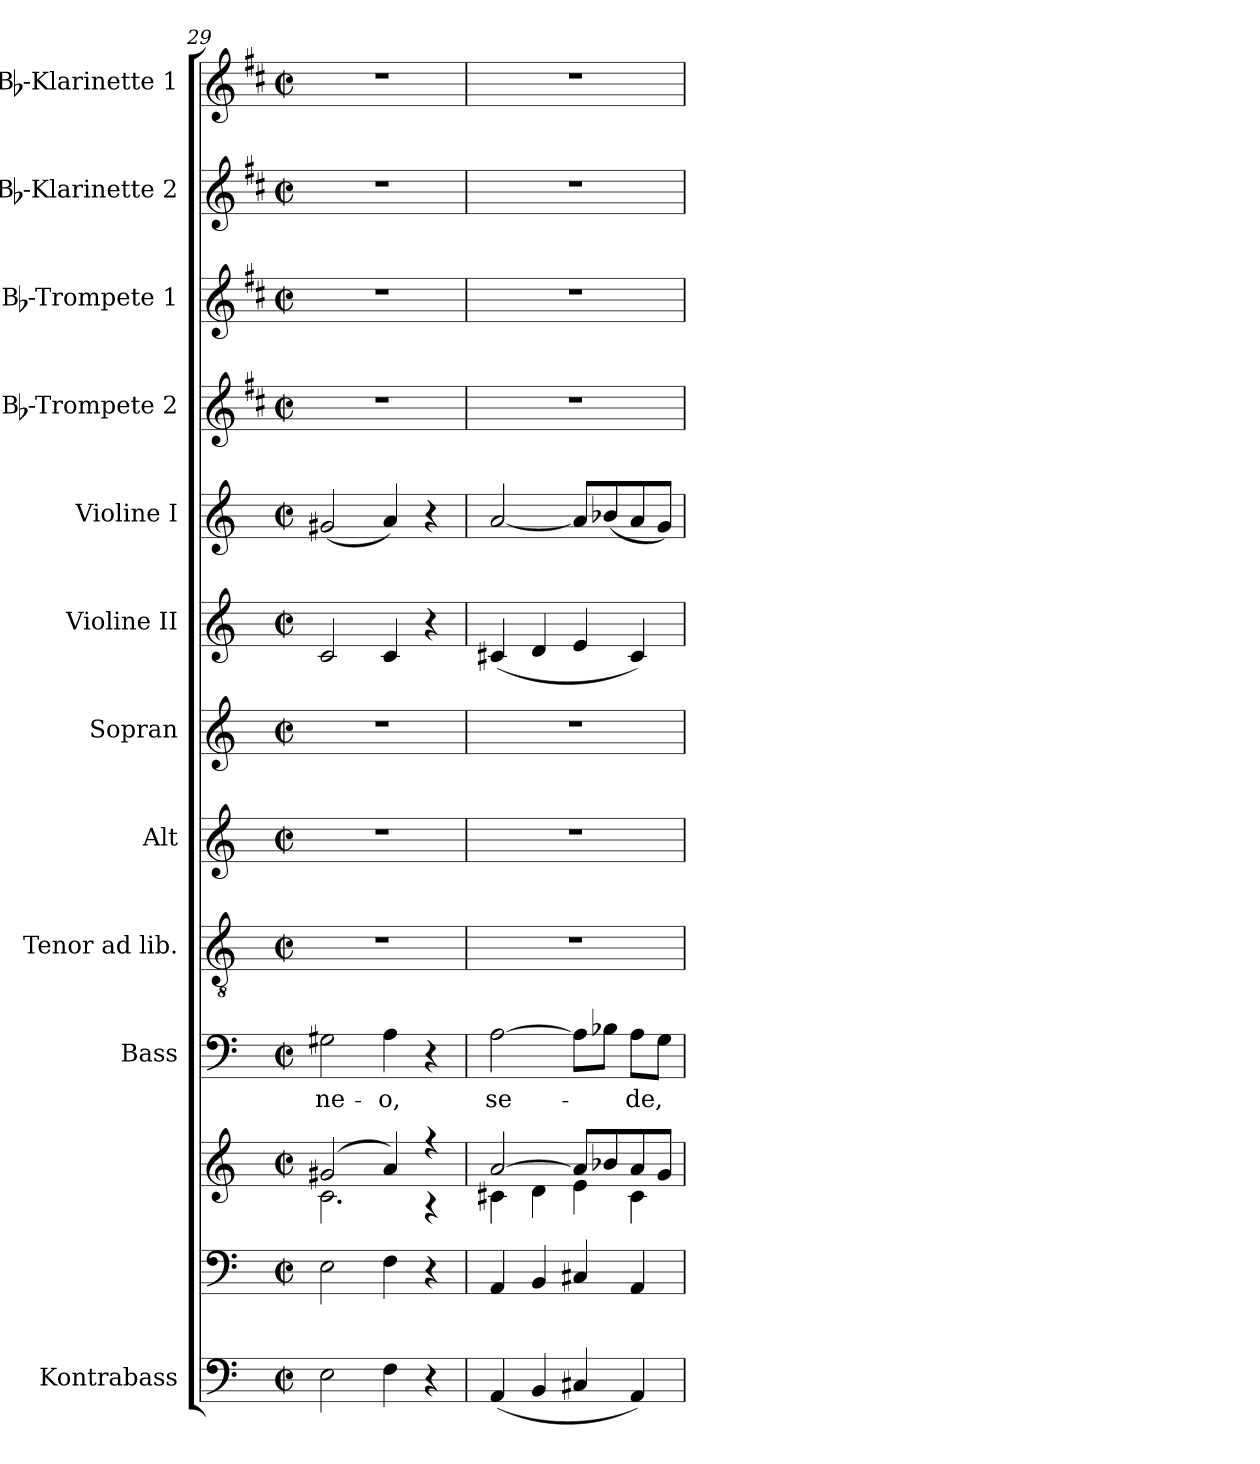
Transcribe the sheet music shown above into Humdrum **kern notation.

**kern	**kern	**kern	**kern	**text	**kern	**kern	**kern	**kern	**kern	**kern	**kern	**kern	**kern
*part12	*part11	*part11	*part10	*part10	*part9	*part8	*part7	*part6	*part5	*part4	*part3	*part2	*part1
*staff13	*staff12	*staff11	*staff10	*staff10	*staff9	*staff8	*staff7	*staff6	*staff5	*staff4	*staff3	*staff2	*staff1
*I"Kontrabass	*	*	*I"Bass	*	*I"Tenor ad lib.	*I"Alt	*I"Sopran	*I"Violine II	*I"Violine I	*I"Bb-Trompete 2	*I"Bb-Trompete 1	*I"Bb-Klarinette 2	*I"Bb-Klarinette 1
*I'Kb.	*	*	*I'B.	*	*I'T.	*I'A.	*I'S.	*I'Vl. II	*I'Vl. I	*I'Bb Trp. 2	*I'Bb Trp. 1	*I'Bb Kl. 2	*I'Bb Kl. 1
*clefF4	*clefF4	*clefG2	*clefF4	*	*clefGv2	*clefG2	*clefG2	*clefG2	*clefG2	*clefG2	*clefG2	*clefG2	*clefG2
*ITrd7c12	*	*	*	*	*	*	*	*	*	*ITrd1c2	*ITrd1c2	*ITrd1c2	*ITrd1c2
*k[]	*k[]	*k[]	*k[]	*	*k[]	*k[]	*k[]	*k[]	*k[]	*k[]	*k[]	*k[]	*k[]
*C:	*C:	*C:	*C:	*	*C:	*C:	*C:	*C:	*C:	*C:	*C:	*C:	*C:
*M2/2	*M2/2	*M2/2	*M2/2	*	*M2/2	*M2/2	*M2/2	*M2/2	*M2/2	*M2/2	*M2/2	*M2/2	*M2/2
*met(c|)	*met(c|)	*met(c|)	*met(c|)	*	*met(c|)	*met(c|)	*met(c|)	*met(c|)	*met(c|)	*met(c|)	*met(c|)	*met(c|)	*met(c|)
=29	=29	=29	=29	=29	=29	=29	=29	=29	=29	=29	=29	=29	=29
*	*	*^	*	*	*	*	*	*	*	*	*	*	*
!	!	!	!	!	!LO:LY:b	!	!	!	!	!	!	!	!	!
2EE\	2E\	(<2g#X/	2.c\	2G#X\	ne-	1r	1r	1r	2c/	(<2g#X/	1r	1r	1r	1r
!	!	!	!	!	!LO:LY:b	!	!	!	!	!	!	!	!	!
4FF\	4F\	4a/)	.	4A\	-o,	.	.	.	4c/	4a/)	.	.	.	.
4r	4r	4r	4r	4r	.	.	.	.	4r	4r	.	.	.	.
=30	=30	=30	=30	=30	=30	=30	=30	=30	=30	=30	=30	=30	=30	=30
!	!	!	!	!	!LO:LY:b	!	!	!	!	!	!	!	!	!
(<4AAA/	4AA/	[>2a/	4c#X\	[2A\	se-	1r	1r	1r	(<4c#X/	[2a/	1r	1r	1r	1r
4BBB/	4BB/	.	4d\	.	.	.	.	.	4d/	.	.	.	.	.
4CC#X/	4C#X/	8a/L]	4e\	8A\L]	.	.	.	.	4e/	8a/L]	.	.	.	.
.	.	8b-X/	.	8B-X\J	.	.	.	.	.	(<8b-X/	.	.	.	.
!	!	!	!	!	!LO:LY:b	!	!	!	!	!	!	!	!	!
4AAA/)	4AA/	8a/	4c#\	8A\L	-de,	.	.	.	4c#/)	8a/	.	.	.	.
.	.	8g/J	.	8G\J	.	.	.	.	.	8g/J)	.	.	.	.
*	*	*v	*v	*	*	*	*	*	*	*	*	*	*	*
=	=	=	=	=	=	=	=	=	=	=	=	=	=
*-	*-	*-	*-	*-	*-	*-	*-	*-	*-	*-	*-	*-	*-
